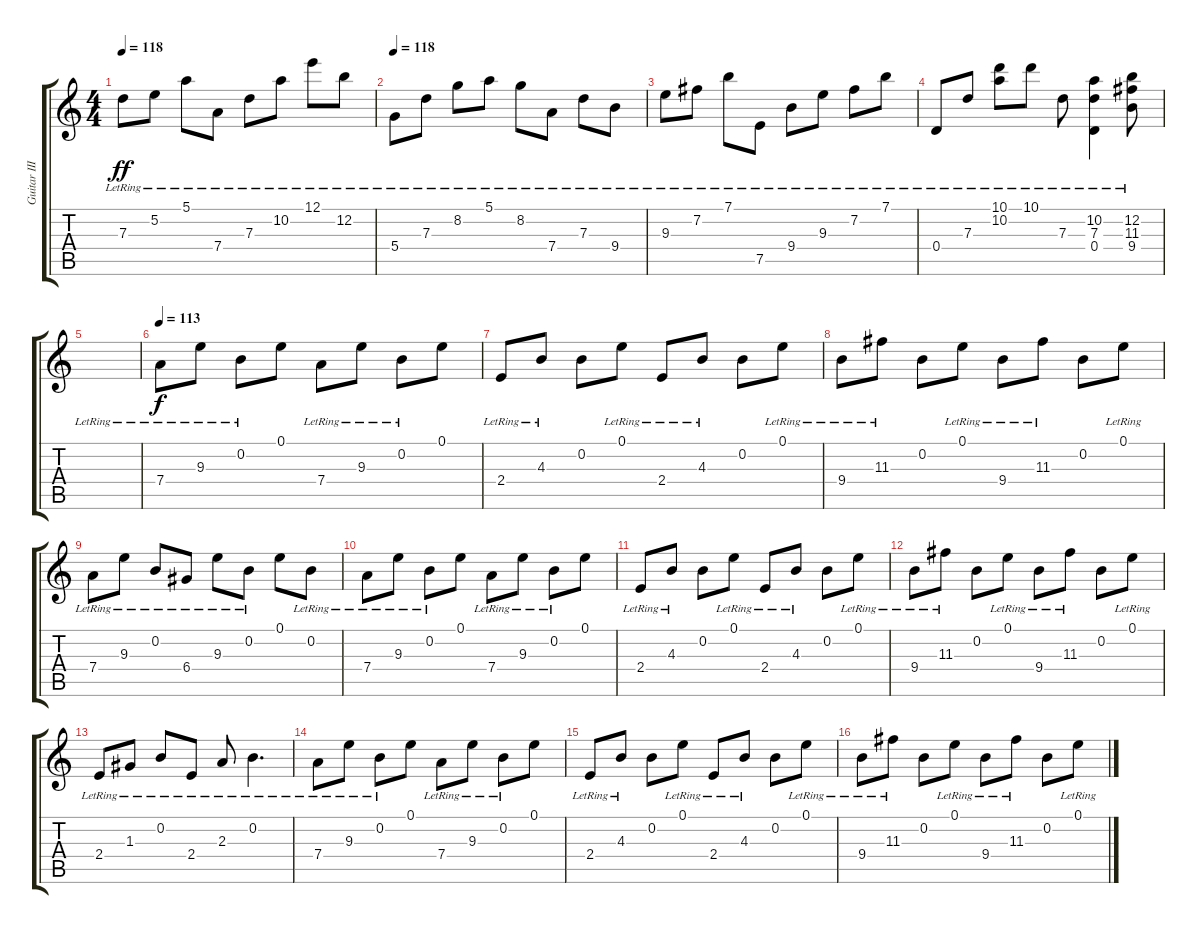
\track ("Guitar III" "Guitar III") {instrument acousticguitarsteel}
\staff {score tabs}
\tuning (E4 B3 G3 D3 A2 E2) {hide}
\ts (4 4)
\tempo 118
\clef g2
\ks c
7.3{lr}.8{dy ff} 5.2{lr}.8 5.1{lr}.8 7.4{lr}.8 7.3{lr}.8 10.2{lr}.8 12.1{lr}.8 12.2{lr}.8 |
\tempo 118
5.4{lr}.8 7.3{lr}.8 8.2{lr}.8 5.1{lr}.8 8.2{lr}.8 7.4{lr}.8 7.3{lr}.8 9.4{lr}.8 |
9.3{lr}.8 7.2{lr}.8 7.1{lr}.8 7.5{lr}.8 9.4{lr}.8 9.3{lr}.8 7.2{lr}.8 7.1{lr}.8 |
0.4{lr}.8 7.3{lr}.8 (10.1{lr} 10.2{lr}).8 10.1{lr}.8 7.3{lr}.8 (10.2{lr} 7.3{lr} 0.4{lr}).4 (12.2{lr} 11.3{lr} 9.4{lr}).8 |
|
\tempo 113
7.4{lr}.8{dy f} 9.3{lr}.8 0.2{lr}.8 0.1.8 7.4{lr}.8 9.3{lr}.8 0.2{lr}.8 0.1.8 |
2.4{lr}.8 4.3{lr}.8 0.2.8 0.1{lr}.8 2.4{lr}.8 4.3{lr}.8 0.2.8 0.1{lr}.8 |
9.4{lr}.8 11.3{lr}.8 0.2.8 0.1{lr}.8 9.4{lr}.8 11.3{lr}.8 0.2.8 0.1{lr}.8 |
7.4{lr}.8 9.3{lr}.8 0.2{lr}.8 6.4{lr}.8 9.3{lr}.8 0.2{lr}.8 0.1.8 0.2{lr}.8 |
7.4{lr}.8 9.3{lr}.8 0.2{lr}.8 0.1.8 7.4{lr}.8 9.3{lr}.8 0.2{lr}.8 0.1.8 |
2.4{lr}.8 4.3{lr}.8 0.2.8 0.1{lr}.8 2.4{lr}.8 4.3{lr}.8 0.2.8 0.1{lr}.8 |
9.4{lr}.8 11.3{lr}.8 0.2.8 0.1{lr}.8 9.4{lr}.8 11.3{lr}.8 0.2.8 0.1{lr}.8 |
2.4{lr}.8 1.3{lr}.8 0.2{lr}.8 2.4{lr}.8 2.3{lr}.8 0.2{lr}.4{d} |
7.4{lr}.8 9.3{lr}.8 0.2{lr}.8 0.1.8 7.4{lr}.8 9.3{lr}.8 0.2{lr}.8 0.1.8 |
2.4{lr}.8 4.3{lr}.8 0.2.8 0.1{lr}.8 2.4{lr}.8 4.3{lr}.8 0.2.8 0.1{lr}.8 |
9.4{lr}.8 11.3{lr}.8 0.2.8 0.1{lr}.8 9.4{lr}.8 11.3{lr}.8 0.2.8 0.1{lr}.8
